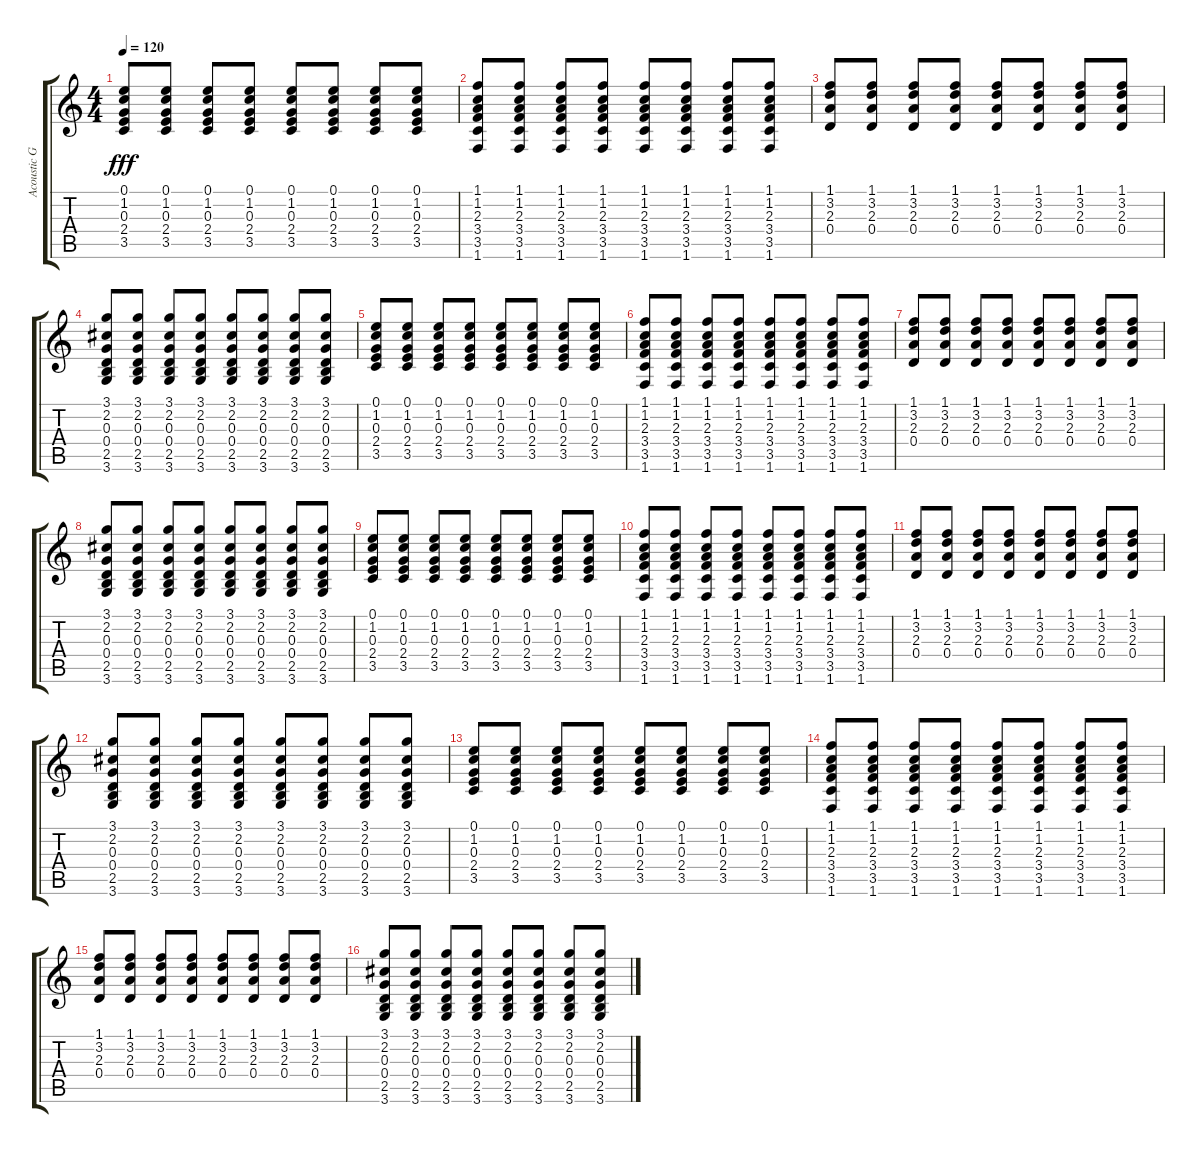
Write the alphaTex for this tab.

\track ("Acoustic Guitar" "Acoustic G") {instrument acousticguitarnylon}
\staff {score tabs}
\tuning (E4 B3 G3 D3 A2 E2) {hide}
\ts (4 4)
\tempo 120
\clef g2
\ks c
(0.1 1.2 0.3 2.4 3.5).8{dy fff} (0.1 1.2 0.3 2.4 3.5).8 (0.1 1.2 0.3 2.4 3.5).8 (0.1 1.2 0.3 2.4 3.5).8 (0.1 1.2 0.3 2.4 3.5).8 (0.1 1.2 0.3 2.4 3.5).8 (0.1 1.2 0.3 2.4 3.5).8 (0.1 1.2 0.3 2.4 3.5).8 |
(1.1 1.2 2.3 3.4 3.5 1.6).8 (1.1 1.2 2.3 3.4 3.5 1.6).8 (1.1 1.2 2.3 3.4 3.5 1.6).8 (1.1 1.2 2.3 3.4 3.5 1.6).8 (1.1 1.2 2.3 3.4 3.5 1.6).8 (1.1 1.2 2.3 3.4 3.5 1.6).8 (1.1 1.2 2.3 3.4 3.5 1.6).8 (1.1 1.2 2.3 3.4 3.5 1.6).8 |
(1.1 3.2 2.3 0.4).8 (1.1 3.2 2.3 0.4).8 (1.1 3.2 2.3 0.4).8 (1.1 3.2 2.3 0.4).8 (1.1 3.2 2.3 0.4).8 (1.1 3.2 2.3 0.4).8 (1.1 3.2 2.3 0.4).8 (1.1 3.2 2.3 0.4).8 |
(3.1 2.2 0.3 0.4 2.5 3.6).8 (3.1 2.2 0.3 0.4 2.5 3.6).8 (3.1 2.2 0.3 0.4 2.5 3.6).8 (3.1 2.2 0.3 0.4 2.5 3.6).8 (3.1 2.2 0.3 0.4 2.5 3.6).8 (3.1 2.2 0.3 0.4 2.5 3.6).8 (3.1 2.2 0.3 0.4 2.5 3.6).8 (3.1 2.2 0.3 0.4 2.5 3.6).8 |
(0.1 1.2 0.3 2.4 3.5).8 (0.1 1.2 0.3 2.4 3.5).8 (0.1 1.2 0.3 2.4 3.5).8 (0.1 1.2 0.3 2.4 3.5).8 (0.1 1.2 0.3 2.4 3.5).8 (0.1 1.2 0.3 2.4 3.5).8 (0.1 1.2 0.3 2.4 3.5).8 (0.1 1.2 0.3 2.4 3.5).8 |
(1.1 1.2 2.3 3.4 3.5 1.6).8 (1.1 1.2 2.3 3.4 3.5 1.6).8 (1.1 1.2 2.3 3.4 3.5 1.6).8 (1.1 1.2 2.3 3.4 3.5 1.6).8 (1.1 1.2 2.3 3.4 3.5 1.6).8 (1.1 1.2 2.3 3.4 3.5 1.6).8 (1.1 1.2 2.3 3.4 3.5 1.6).8 (1.1 1.2 2.3 3.4 3.5 1.6).8 |
(1.1 3.2 2.3 0.4).8 (1.1 3.2 2.3 0.4).8 (1.1 3.2 2.3 0.4).8 (1.1 3.2 2.3 0.4).8 (1.1 3.2 2.3 0.4).8 (1.1 3.2 2.3 0.4).8 (1.1 3.2 2.3 0.4).8 (1.1 3.2 2.3 0.4).8 |
(3.1 2.2 0.3 0.4 2.5 3.6).8 (3.1 2.2 0.3 0.4 2.5 3.6).8 (3.1 2.2 0.3 0.4 2.5 3.6).8 (3.1 2.2 0.3 0.4 2.5 3.6).8 (3.1 2.2 0.3 0.4 2.5 3.6).8 (3.1 2.2 0.3 0.4 2.5 3.6).8 (3.1 2.2 0.3 0.4 2.5 3.6).8 (3.1 2.2 0.3 0.4 2.5 3.6).8 |
(0.1 1.2 0.3 2.4 3.5).8 (0.1 1.2 0.3 2.4 3.5).8 (0.1 1.2 0.3 2.4 3.5).8 (0.1 1.2 0.3 2.4 3.5).8 (0.1 1.2 0.3 2.4 3.5).8 (0.1 1.2 0.3 2.4 3.5).8 (0.1 1.2 0.3 2.4 3.5).8 (0.1 1.2 0.3 2.4 3.5).8 |
(1.1 1.2 2.3 3.4 3.5 1.6).8 (1.1 1.2 2.3 3.4 3.5 1.6).8 (1.1 1.2 2.3 3.4 3.5 1.6).8 (1.1 1.2 2.3 3.4 3.5 1.6).8 (1.1 1.2 2.3 3.4 3.5 1.6).8 (1.1 1.2 2.3 3.4 3.5 1.6).8 (1.1 1.2 2.3 3.4 3.5 1.6).8 (1.1 1.2 2.3 3.4 3.5 1.6).8 |
(1.1 3.2 2.3 0.4).8 (1.1 3.2 2.3 0.4).8 (1.1 3.2 2.3 0.4).8 (1.1 3.2 2.3 0.4).8 (1.1 3.2 2.3 0.4).8 (1.1 3.2 2.3 0.4).8 (1.1 3.2 2.3 0.4).8 (1.1 3.2 2.3 0.4).8 |
(3.1 2.2 0.3 0.4 2.5 3.6).8 (3.1 2.2 0.3 0.4 2.5 3.6).8 (3.1 2.2 0.3 0.4 2.5 3.6).8 (3.1 2.2 0.3 0.4 2.5 3.6).8 (3.1 2.2 0.3 0.4 2.5 3.6).8 (3.1 2.2 0.3 0.4 2.5 3.6).8 (3.1 2.2 0.3 0.4 2.5 3.6).8 (3.1 2.2 0.3 0.4 2.5 3.6).8 |
(0.1 1.2 0.3 2.4 3.5).8 (0.1 1.2 0.3 2.4 3.5).8 (0.1 1.2 0.3 2.4 3.5).8 (0.1 1.2 0.3 2.4 3.5).8 (0.1 1.2 0.3 2.4 3.5).8 (0.1 1.2 0.3 2.4 3.5).8 (0.1 1.2 0.3 2.4 3.5).8 (0.1 1.2 0.3 2.4 3.5).8 |
(1.1 1.2 2.3 3.4 3.5 1.6).8 (1.1 1.2 2.3 3.4 3.5 1.6).8 (1.1 1.2 2.3 3.4 3.5 1.6).8 (1.1 1.2 2.3 3.4 3.5 1.6).8 (1.1 1.2 2.3 3.4 3.5 1.6).8 (1.1 1.2 2.3 3.4 3.5 1.6).8 (1.1 1.2 2.3 3.4 3.5 1.6).8 (1.1 1.2 2.3 3.4 3.5 1.6).8 |
(1.1 3.2 2.3 0.4).8 (1.1 3.2 2.3 0.4).8 (1.1 3.2 2.3 0.4).8 (1.1 3.2 2.3 0.4).8 (1.1 3.2 2.3 0.4).8 (1.1 3.2 2.3 0.4).8 (1.1 3.2 2.3 0.4).8 (1.1 3.2 2.3 0.4).8 |
(3.1 2.2 0.3 0.4 2.5 3.6).8 (3.1 2.2 0.3 0.4 2.5 3.6).8 (3.1 2.2 0.3 0.4 2.5 3.6).8 (3.1 2.2 0.3 0.4 2.5 3.6).8 (3.1 2.2 0.3 0.4 2.5 3.6).8 (3.1 2.2 0.3 0.4 2.5 3.6).8 (3.1 2.2 0.3 0.4 2.5 3.6).8 (3.1 2.2 0.3 0.4 2.5 3.6).8
